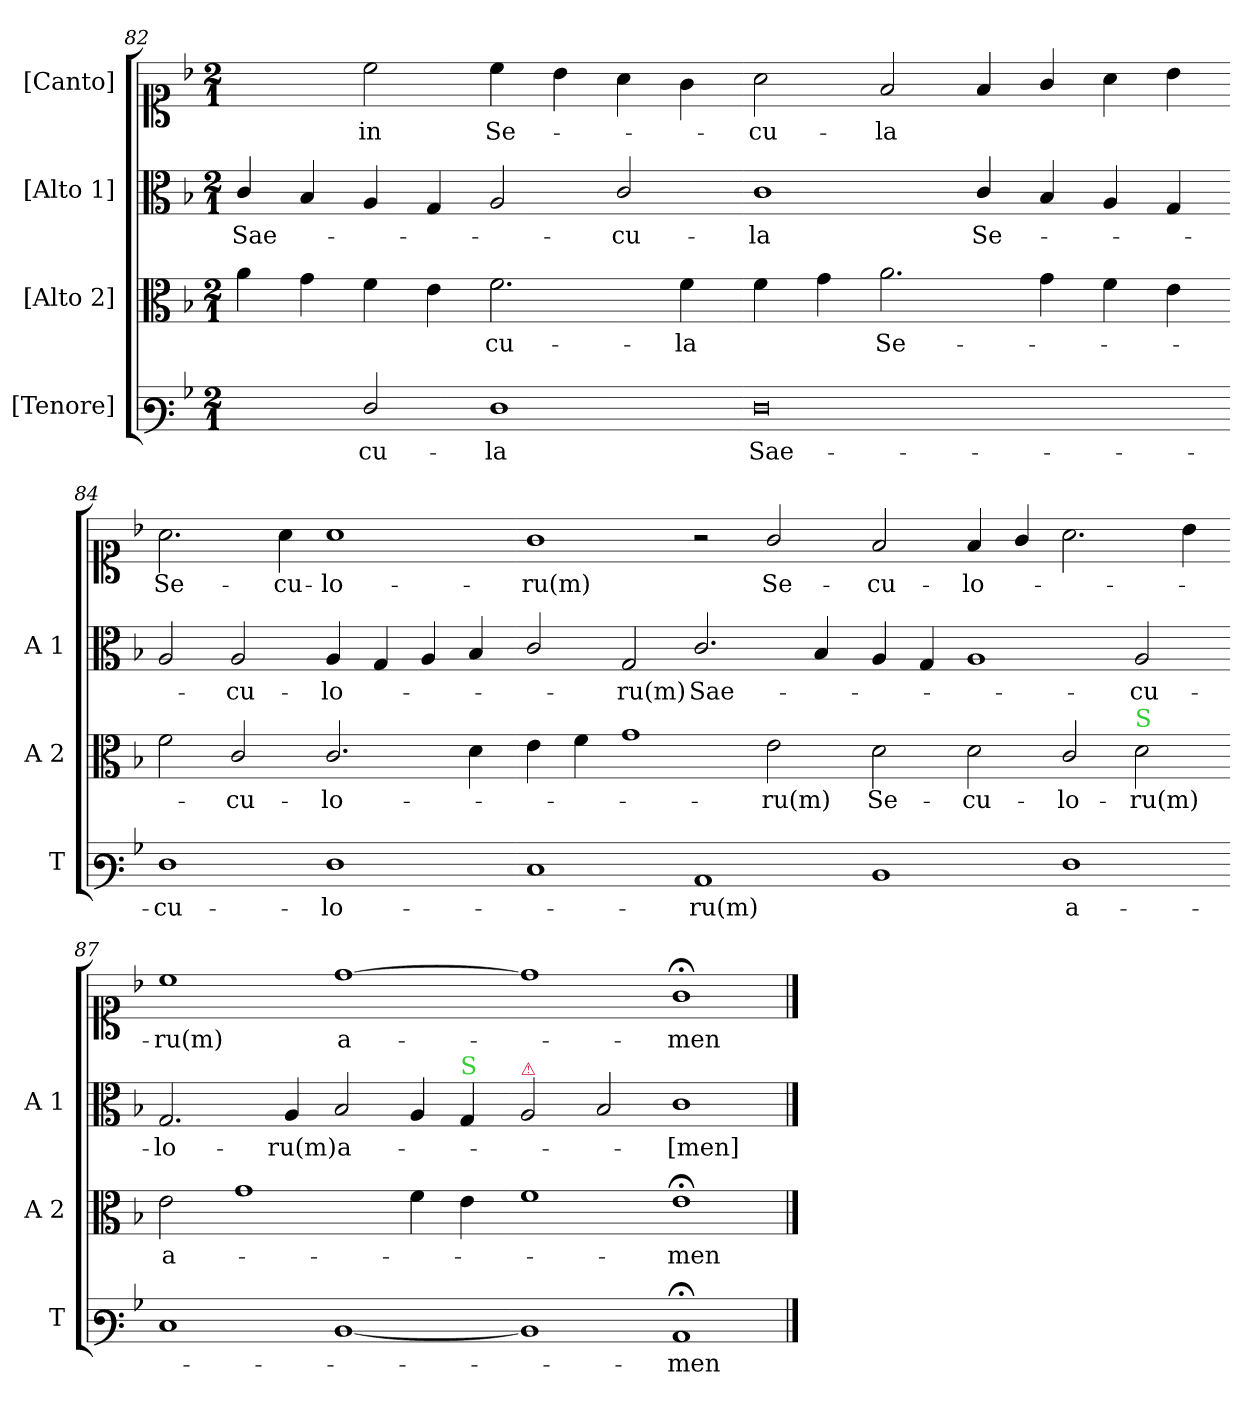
**kern	**text	**kern	**text	**kern	**text	**kern	**text
*part4	*part4	*part3	*part3	*part2	*part2	*part1	*part1
*staff4	*staff4	*staff3	*staff3	*staff2	*staff2	*staff1	*staff1
*I"[Tenore]	*	*I"[Alto 2]	*	*I"[Alto 1]	*	*I"[Canto]	*
*I'T	*	*I'A 2	*	*I'A 1	*	*	*
*clefF3	*	*clefC3	*	*clefC3	*	*clefC1	*
*k[b-]	*	*k[b-]	*	*k[b-]	*	*k[b-]	*
*M2/1	*	*M2/1	*	*M2/1	*	*M2/1	*
=82	=82	=82	=82	=82	=82	=82	=82
2ryy	.	4a\	.	4c/	Sae-	2ryy	.
.	.	4g\	.	4B-/	.	.	.
2F/	-cu-	4f\	.	4A/	.	2cc\	in
.	.	4e\	.	4G/	.	.	.
1F	-la	2.f\	-cu-	2A/	.	4cc\	Se-
.	.	.	.	.	.	4b-\	.
.	.	.	.	2c/	-cu-	4a\	.
.	.	4f\	-la	.	.	4g\	.
=83-	=83-	=83-	=83-	=83-	=83-	=83-	=83-
0F	Sae-	4f\	.	1c	-la	2a\	cu-
.	.	4g\	.	.	.	.	.
.	.	2.a\	Se-	.	.	2f/	-la
.	.	.	.	4c/	Se-	4f/	.
.	.	4g\	.	4B-/	.	4g/	.
.	.	4f\	.	4A/	.	4a\	.
.	.	4e\	.	4G/	.	4b-\	.
=84-	=84-	=84-	=84-	=84-	=84-	=84-	=84-
1F	-cu-	2f\	.	2A/	.	2.a\	Se-
.	.	2c/	-cu-	2A/	-cu-	.	.
.	.	.	.	.	.	4a\	-cu-
1F	-lo-	2.c/	-lo-	4A/	-lo-	1a	-lo-
.	.	.	.	4G/	.	.	.
.	.	.	.	4A/	.	.	.
.	.	4d\	.	4B-/	.	.	.
=85-	=85-	=85-	=85-	=85-	=85-	=85-	=85-
1E	.	4e\	.	2c/	.	1g	-ru(m)
.	.	4f\	.	.	.	.	.
.	.	1g	.	2G/	-ru(m)	.	.
1C	-ru(m)	.	.	2.c/	Sae-	2r	.
.	.	2e\	-ru(m)	.	.	2g/	Se-
.	.	.	.	4B-/	.	.	.
=86-	=86-	=86-	=86-	=86-	=86-	=86-	=86-
1D	.	2d\	Se-	4A/	.	2f/	-cu-
.	.	.	.	4G/	.	.	.
.	.	2d\	-cu-	1A	.	4f/	-lo-
.	.	.	.	.	.	4g/	.
1F	a-	2c/	-lo-	.	.	2.a\	.
!	!	!LO:TX:a:color=limegreen:t=S	!	!	!	!	!
.	.	2d\	-ru(m)	2A/	-cu-	.	.
.	.	.	.	.	.	4b-\	.
=87-	=87-	=87-	=87-	=87-	=87-	=87-	=87-
1E	.	2e\	a-	2.G/	-lo-	1cc	-ru(m)
.	.	1g	.	.	.	.	.
.	.	.	.	4A/	-ru(m)	.	.
[1D	.	.	.	2B-/	a-	[1dd	a-
.	.	4f\	.	4A/	.	.	.
!	!	!	!	!LO:TX:a:color=limegreen:t=S	!	!	!
.	.	4e\	.	4G/	.	.	.
=88-	=88-	=88-	=88-	=88-	=88-	=88-	=88-
!	!	!	!	!LO:TX:a:color=crimson:t=⚠	!	!	!
1D]	.	1f	.	2A/	.	1dd]	.
.	.	.	.	2B-/	.	.	.
1C;<;	-men	1e;<;	-men	1c	-[men]	1g;<;	-men
==	==	==	==	==	==	==	==
*-	*-	*-	*-	*-	*-	*-	*-
